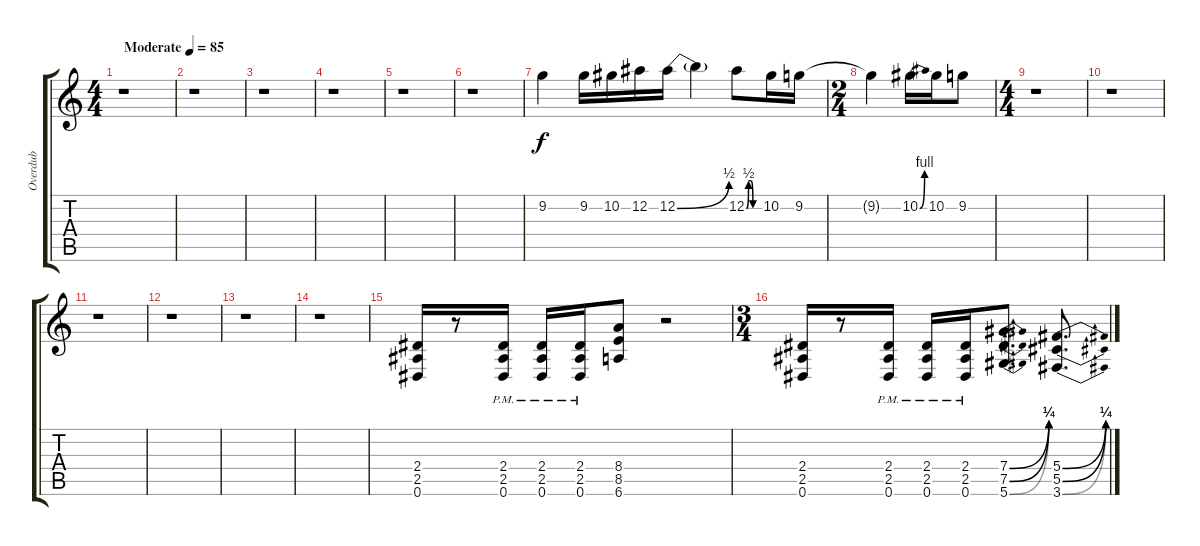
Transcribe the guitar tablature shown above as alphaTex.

\track ("Overdub" "Overdub") {instrument overdrivenguitar}
\staff {score tabs}
\tuning (Eb4 Bb3 Gb3 Db3 Ab2 Eb2) {hide}
\ts (4 4)
\tempo (85 "Moderate")
\clef g2
\ks c
r.1{dy f instrument overdrivenguitar} |
r.1 |
r.1 |
r.1 |
r.1 |
r.1 |
9.2.4 9.2.16 10.2.16 12.2.16 12.2{be (bend 0 0 60 2)}.16 12.2{t}.4 12.2{be (custom 0 0 10 2 20 2 30 0 60 0)}.8 10.2.16 9.2.16 |
\ts (2 4)
9.2{t}.4 10.2{be (bend 0 0 60 4)}.16 10.2.16 9.2.8 |
\ts (4 4)
r.1 |
r.1 |
r.1 |
r.1 |
r.1 |
r.1 |
(2.4 2.5 0.6).16{volume 16 balance 4} r.8 (2.4{pm} 2.5{pm} 0.6{pm}).16 (2.4{pm} 2.5{pm} 0.6{pm}).16 (2.4{pm} 2.5{pm} 0.6{pm}).16 (8.4 8.5 6.6).8 r.2 |
\ts (3 4)
(2.4 2.5 0.6).16 r.8 (2.4{pm} 2.5{pm} 0.6{pm}).16 (2.4{pm} 2.5{pm} 0.6{pm}).16 (2.4{pm} 2.5{pm} 0.6{pm}).16 (7.4{be (bend 0 0 60 1)} 7.5{be (bend 0 0 60 1)} 5.6{be (bend 0 0 60 1)}).8{d} (5.4{be (bend 0 0 60 1)} 5.5{be (bend 0 0 60 1)} 3.6{be (bend 0 0 60 1)}).8{d}
